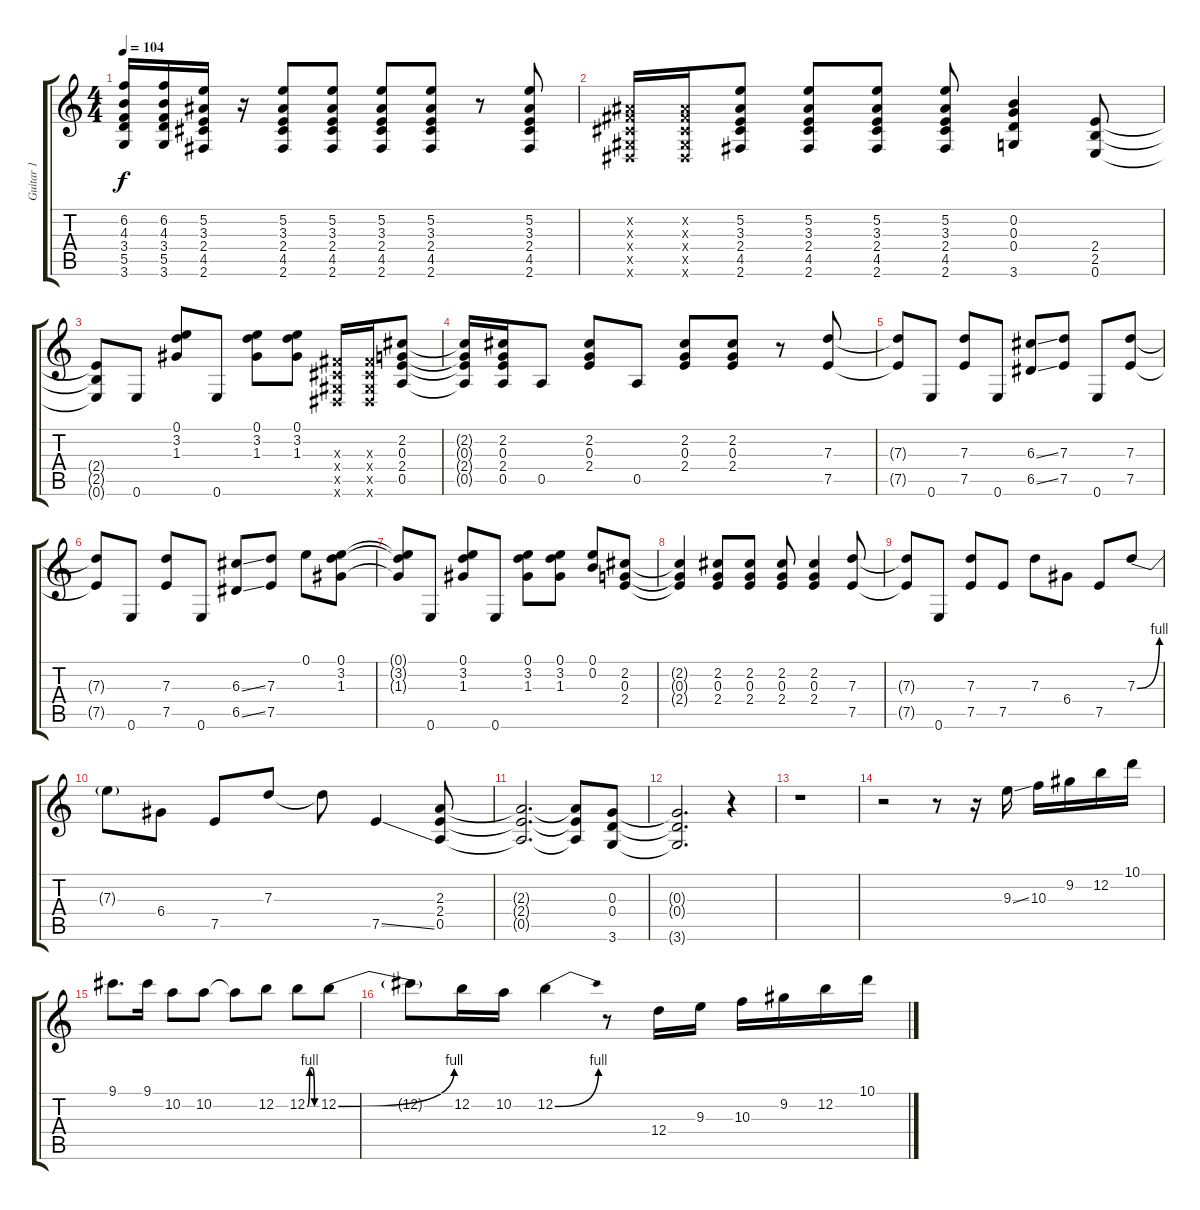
\track ("Guitar 1" "Guitar 1") {instrument overdrivenguitar}
\staff {score tabs}
\tuning (E4 B3 G3 D3 A2 E2) {hide}
\ts (4 4)
\tempo 104
\clef g2
\ks c
(6.2{t} 4.3{t} 3.4{t} 5.5{t} 3.6{t}).16{dy f} (6.2 4.3 3.4 5.5 3.6).16 (5.2 3.3 2.4 4.5 2.6).16 r.16 (5.2 3.3 2.4 4.5 2.6).8 (5.2 3.3 2.4 4.5 2.6).8 (5.2 3.3 2.4 4.5 2.6).8 (5.2 3.3 2.4 4.5 2.6).8 r.8 (5.2 3.3 2.4 4.5 2.6).8 |
(-1.2{x} -1.3{x} -1.4{x} -1.5{x} -1.6{x}).16 (-1.2{x} -1.3{x} -1.4{x} -1.5{x} -1.6{x}).16 (5.2 3.3 2.4 4.5 2.6).8 (5.2 3.3 2.4 4.5 2.6).8 (5.2 3.3 2.4 4.5 2.6).8 (5.2 3.3 2.4 4.5 2.6).8 (0.2 0.3 0.4 3.6).4 (2.4 2.5 0.6).8 |
(2.4{t} 2.5{t} 0.6{t}).8 0.6.8 (0.1 3.2 1.3).8 0.6.8 (0.1 3.2 1.3).8 (0.1 3.2 1.3).8 (-1.3{x} -1.4{x} -1.5{x} -1.6{x}).16 (-1.3{x} -1.4{x} -1.5{x} -1.6{x}).16 (2.2 0.3 2.4 0.5).8 |
(2.2{t} 0.3{t} 2.4{t} 0.5{t}).16 (2.2 0.3 2.4 0.5).16 0.5.8 (2.2 0.3 2.4).8 0.5.8 (2.2 0.3 2.4).8 (2.2 0.3 2.4).8 r.8 (7.3 7.5).8 |
(7.3{t} 7.5{t}).8 0.6.8 (7.3 7.5).8 0.6.8 (6.3{ss} 6.5{ss}).8 (7.3 7.5).8 0.6.8 (7.3 7.5).8 |
(7.3{t} 7.5{t}).8 0.6.8 (7.3 7.5).8 0.6.8 (6.3{ss} 6.5{ss}).8 (7.3 7.5).8 0.1.8 (0.1 3.2 1.3).8 |
(0.1{t} 3.2{t} 1.3{t}).8 0.6.8 (0.1 3.2 1.3).8 0.6.8 (0.1 3.2 1.3).8 (0.1 3.2 1.3).8 (0.1 0.2).8 (2.2 0.3 2.4).8 |
(2.2{t} 0.3{t} 2.4{t}).4 (2.2 0.3 2.4).8 (2.2 0.3 2.4).8 (2.2 0.3 2.4).8 (2.2 0.3 2.4).4 (7.3 7.5).8 |
(7.3{t} 7.5{t}).8 0.6.8 (7.3 7.5).8 7.5.8 7.3.8 6.4.8 7.5.8 7.3{be (bend 0 0 60 4)}.8 |
7.3{t}.8 6.4.8 7.5.8 7.3.8 7.3{t}.8 7.5{ss}.4 (2.3 2.4 0.5).8 |
(2.3{t} 2.4{t} 0.5{t}).2{d} (2.3{t} 2.4{t} 0.5{t}).8 (0.3 0.4 3.6).8 |
(0.3{t} 0.4{t} 3.6{t}).2{d} r.4 |
r.1 |
r.2 r.8 r.16 9.3{ss}.16 10.3.16 9.2.16 12.2.16 10.1.16 |
9.1.8{d} 9.1.16 10.2.8 10.2.8 10.2{t}.8 12.2.8 12.2{be (custom 0 0 15 4 30 4 45 0 60 0)}.8 12.2{be (bend 0 0 60 4)}.8 |
12.2{t}.8 12.2.16 10.2.16 12.2{be (bend 0 0 60 4)}.4 r.8 12.4.16 9.3.16 10.3.16 9.2.16 12.2.16 10.1.16
